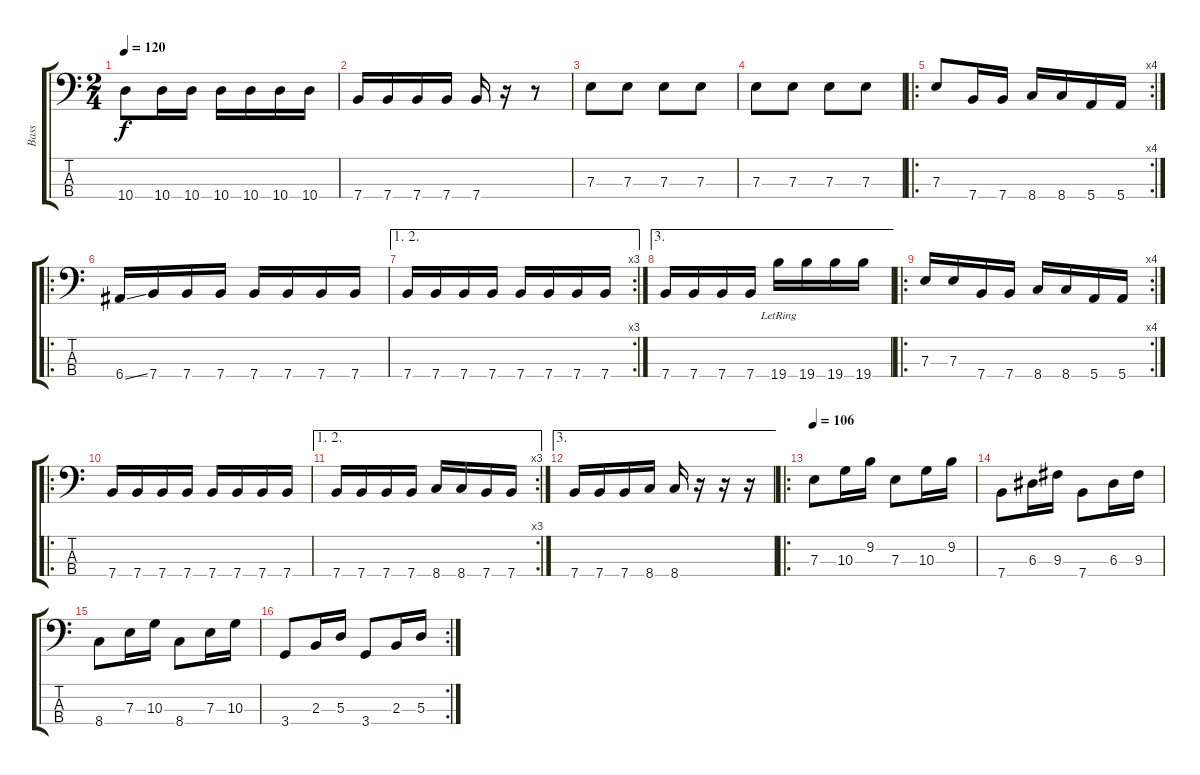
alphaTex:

\track ("Bass" "Bass") {instrument electricbassfinger}
\staff {score tabs}
\tuning (G2 D2 A1 E1) {hide}
\ts (2 4)
\tempo 120
\clef f4
\ks c
10.4.8{dy f} 10.4.16 10.4.16 10.4.16 10.4.16 10.4.16 10.4.16 |
7.4.16 7.4.16 7.4.16 7.4.16 7.4.16 r.16 r.8 |
7.3.8 7.3.8 7.3.8 7.3.8 |
7.3.8 7.3.8 7.3.8 7.3.8 |
\ro
\rc 4
7.3.8 7.4.16 7.4.16 8.4.16 8.4.16 5.4.16 5.4.16 |
\ro
6.4{ss}.16 7.4.16 7.4.16 7.4.16 7.4.16 7.4.16 7.4.16 7.4.16 |
\ae (1 2)
\rc 3
7.4.16 7.4.16 7.4.16 7.4.16 7.4.16 7.4.16 7.4.16 7.4.16 |
\ae 3
7.4.16 7.4.16 7.4.16 7.4.16 19.4{lr}.16 19.4.16 19.4.16 19.4.16 |
\ro
\rc 4
7.3.16 7.3.16 7.4.16 7.4.16 8.4.16 8.4.16 5.4.16 5.4.16 |
\ro
7.4.16 7.4.16 7.4.16 7.4.16 7.4.16 7.4.16 7.4.16 7.4.16 |
\ae (1 2)
\rc 3
7.4.16 7.4.16 7.4.16 7.4.16 8.4.16 8.4.16 7.4.16 7.4.16 |
\ae 3
7.4.16 7.4.16 7.4.16 8.4.16 8.4.16 r.16 r.16 r.16 |
\ro
\tempo 106
7.3.8 10.3.16 9.2.16 7.3.8 10.3.16 9.2.16 |
7.4.8 6.3.16 9.3.16 7.4.8 6.3.16 9.3.16 |
8.4.8 7.3.16 10.3.16 8.4.8 7.3.16 10.3.16 |
\rc 2
3.4.8 2.3.16 5.3.16 3.4.8 2.3.16 5.3.16
